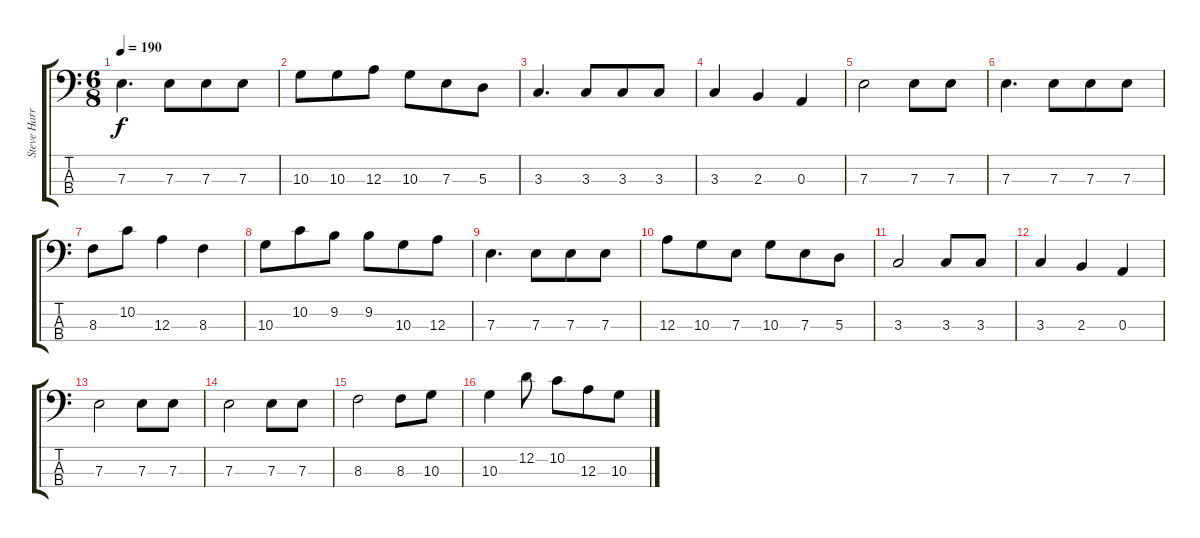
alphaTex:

\track ("Steve Harris" "Steve Harr") {instrument electricbassfinger}
\staff {score tabs}
\tuning (G2 D2 A1 E1) {hide}
\ts (6 8)
\tempo 190
\clef f4
\ks c
7.3.4{d dy f} 7.3.8 7.3.8 7.3.8 |
10.3.8 10.3.8 12.3.8 10.3.8 7.3.8 5.3.8 |
3.3.4{d} 3.3.8 3.3.8 3.3.8 |
3.3.4 2.3.4 0.3.4 |
7.3.2 7.3.8 7.3.8 |
7.3.4{d} 7.3.8 7.3.8 7.3.8 |
8.3.8 10.2.8 12.3.4 8.3.4 |
10.3.8 10.2.8 9.2.8 9.2.8 10.3.8 12.3.8 |
7.3.4{d} 7.3.8 7.3.8 7.3.8 |
12.3.8 10.3.8 7.3.8 10.3.8 7.3.8 5.3.8 |
3.3.2 3.3.8 3.3.8 |
3.3.4 2.3.4 0.3.4 |
7.3.2 7.3.8 7.3.8 |
7.3.2 7.3.8 7.3.8 |
8.3.2 8.3.8 10.3.8 |
10.3.4 12.2.8 10.2.8 12.3.8 10.3.8
